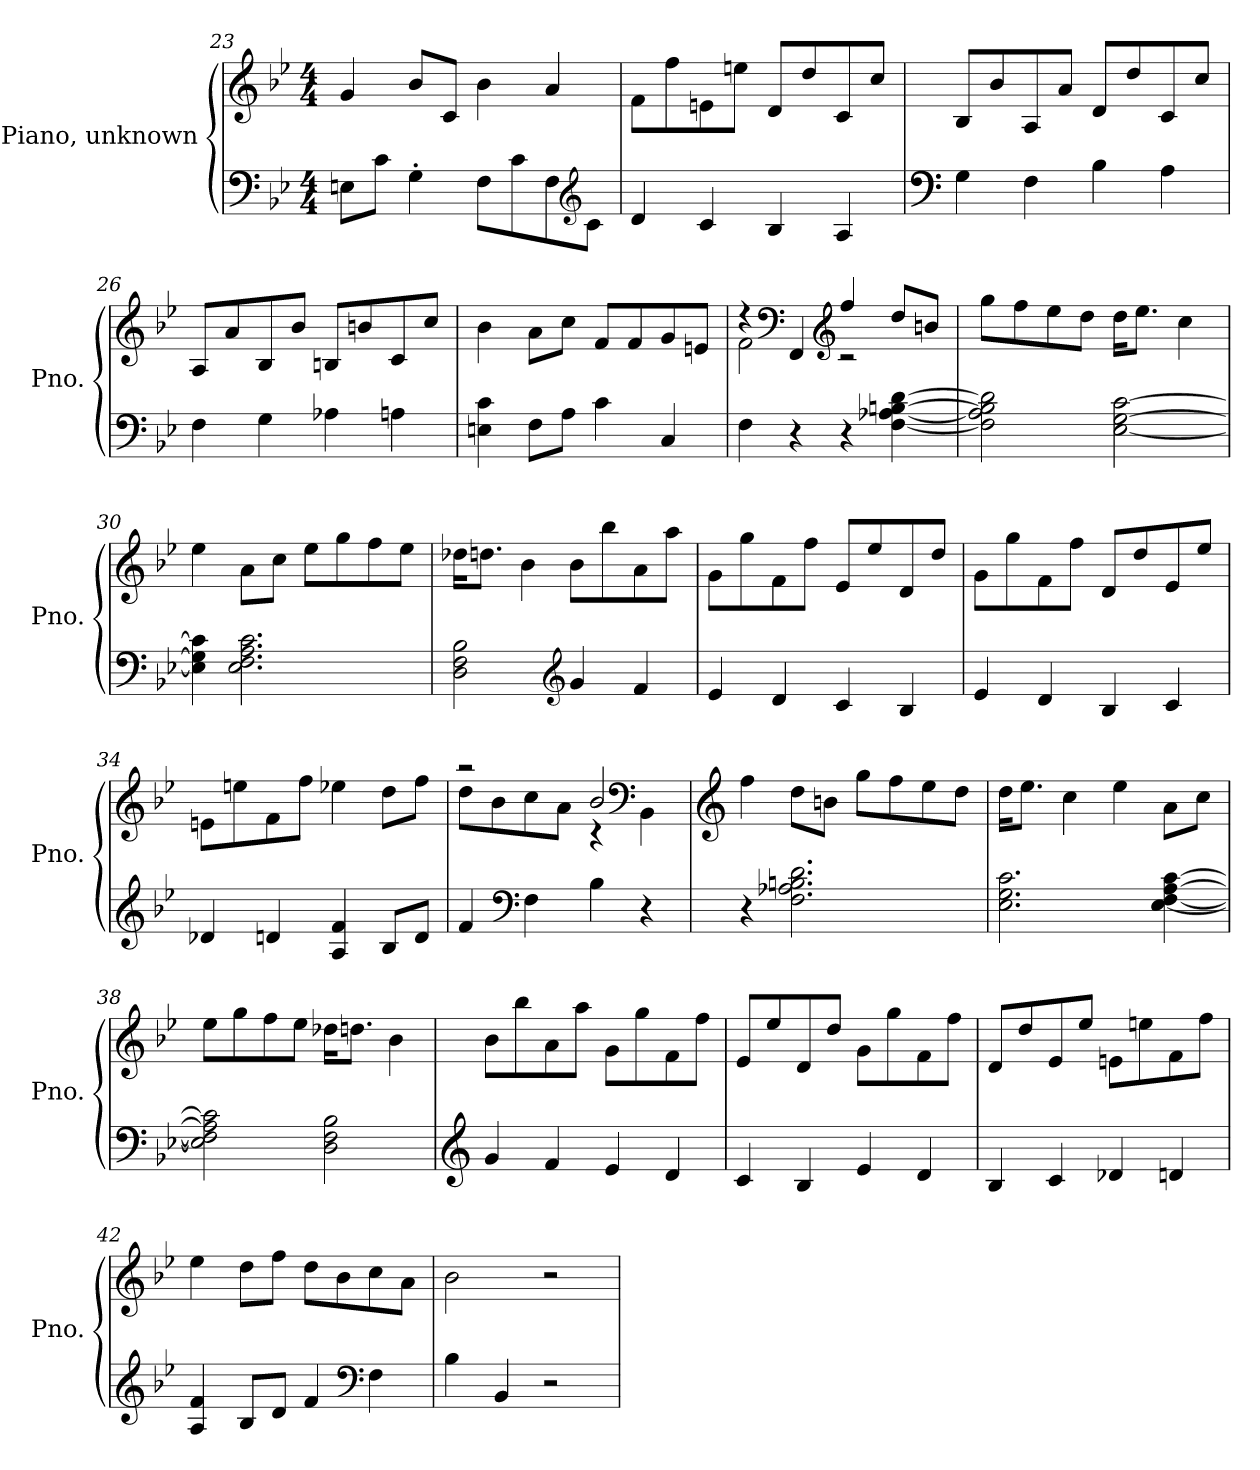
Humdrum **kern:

**kern	**kern
*part1	*part1
*staff2	*staff1
*I"Piano, unknown	*
*I'Pno.	*
!!LO:LB:g=z
*clefF4	*clefG2
*k[b-e-]	*k[b-e-]
*M4/4	*M4/4
=23	=23
8En\L	4g/
8c\J	.
4G'\	8b-/L
.	8c/J
8F\L	4b-\
8c\	.
8F\	4a/
*clefG2	*
8c\J	.
=24	=24
4d/	8f\L
.	8ff\
4c/	8en\
.	8een\J
4B-/	8d/L
.	8dd/
4A/	8c/
.	8cc/J
=25	=25
*clefF4	*
4G\	8B-/L
.	8b-/
4F\	8A/
.	8a/J
4B-\	8d/L
.	8dd/
4A\	8c/
.	8cc/J
=26	=26
4F\	8A/L
.	8a/
4G\	8B-/
.	8b-/J
4A-X\	8Bn/L
.	8bn/
4An\	8c/
.	8cc/J
!!LO:LB:g=z
=27	=27
4En\ 4c\	4b-\
8F\L	8a\L
8A\J	8cc\J
4c\	8f/L
.	8f/
4C/	8g/
.	8en/J
=28	=28
*	*^
4F\	4r	2f\
*	*clefF4	*
4r	4FF/	.
*	*clefG2	*
4r	4ff/	2r
[4F\ [4A-X\ [4Bn\ [4d\	8dd/L	.
.	8bn/J	.
*	*v	*v
=29	=29
2F\] 2A-\] 2B\] 2d\]	8gg\L
.	8ff\
.	8ee-\
.	8dd\J
[2E-\ [2G\ [2c\	16dd\KL
.	8.ee-\J
.	4cc\
=30	=30
4E-\] 4G\] 4c\]	4ee-\
2.E-\ 2.F\ 2.A\ 2.c\	8a\L
.	8cc\J
.	8ee-\L
.	8gg\
.	8ff\
.	8ee-\J
!!LO:PB:g=z
=31	=31
2D\ 2F\ 2B-\	16dd-X\KL
.	8.ddn\J
.	4b-\
*clefG2	*
4g/	8b-\L
.	8bb-\
4f/	8a\
.	8aa\J
=32	=32
4e-/	8g\L
.	8gg\
4d/	8f\
.	8ff\J
4c/	8e-/L
.	8ee-/
4B-/	8d/
.	8dd/J
=33	=33
4e-/	8g\L
.	8gg\
4d/	8f\
.	8ff\J
4B-/	8d/L
.	8dd/
4c/	8e-/
.	8ee-/J
=34	=34
4d-X/	8en\L
.	8een\
4dn/	8f\
.	8ff\J
4A/ 4f/	4ee-X\
8B-/L	8dd\L
8d/J	8ff\J
!!LO:LB:g=z
=35	=35
*	*^
4f/	2r	8dd\L
.	.	8b-\
*clefF4	*	*
4F\	.	8cc\
.	.	8a\J
4B-\	2b-/	4r
*	*clefF4	*
4r	.	4BB-\
*	*v	*v
=36	=36
*	*clefG2
4r	4ff\
2.F\ 2.A-X\ 2.Bn\ 2.d\	8dd\L
.	8bn\J
.	8gg\L
.	8ff\
.	8ee-\
.	8dd\J
=37	=37
2.E-\ 2.G\ 2.c\	16dd\KL
.	8.ee-\J
.	4cc\
.	4ee-\
[4E-\ [4F\ [4A\ [4c\	8a\L
.	8cc\J
=38	=38
2E-\] 2F\] 2A\] 2c\]	8ee-\L
.	8gg\
.	8ff\
.	8ee-\J
2D\ 2F\ 2B-\	16dd-X\KL
.	8.ddn\J
.	4b-\
!!LO:LB:g=z
=39	=39
*clefG2	*
4g/	8b-\L
.	8bb-\
4f/	8a\
.	8aa\J
4e-/	8g\L
.	8gg\
4d/	8f\
.	8ff\J
=40	=40
4c/	8e-/L
.	8ee-/
4B-/	8d/
.	8dd/J
4e-/	8g\L
.	8gg\
4d/	8f\
.	8ff\J
=41	=41
4B-/	8d/L
.	8dd/
4c/	8e-/
.	8ee-/J
4d-X/	8en\L
.	8een\
4dn/	8f\
.	8ff\J
=42	=42
4A/ 4f/	4ee-\
8B-/L	8dd\L
8d/J	8ff\J
4f/	8dd\L
.	8b-\
*clefF4	*
4F\	8cc\
.	8a\J
=43	=43
4B-\	2b-\
4BB-/	.
2r	2r
=	=
*-	*-
